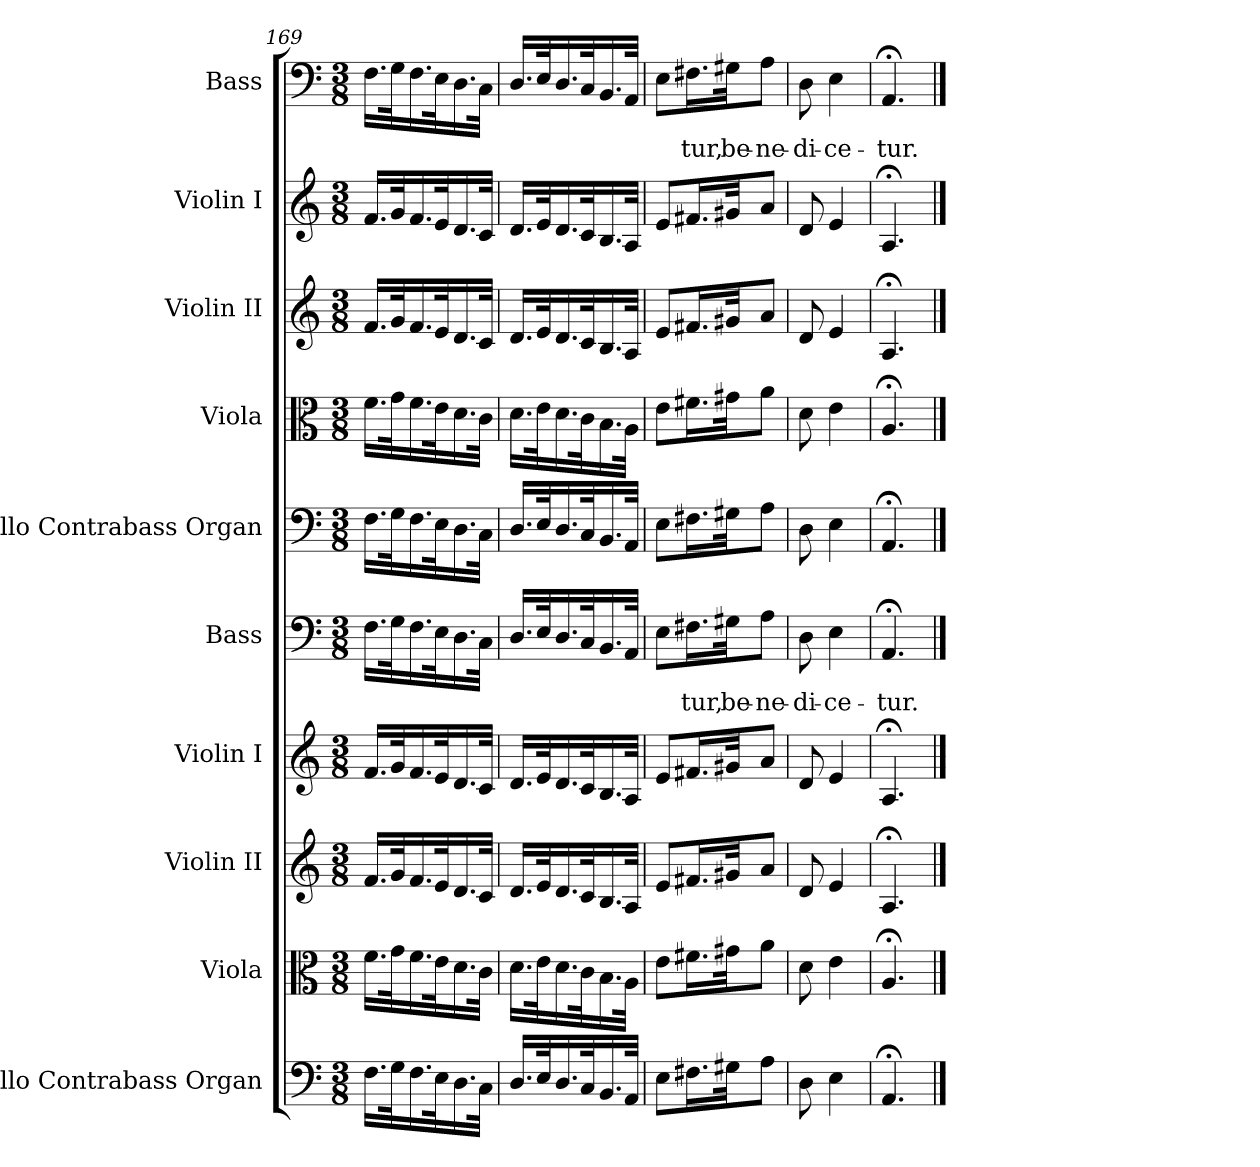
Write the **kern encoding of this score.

**kern	**kern	**kern	**kern	**kern	**text	**kern	**kern	**kern	**kern	**kern	**text
*part10	*part9	*part8	*part7	*part6	*part6	*part5	*part4	*part3	*part2	*part1	*part1
*staff10	*staff9	*staff8	*staff7	*staff6	*staff6	*staff5	*staff4	*staff3	*staff2	*staff1	*staff1
*I"Cello Contrabass Organ	*I"Viola	*I"Violin II	*I"Violin I	*I"Bass	*	*I"Cello Contrabass Organ	*I"Viola	*I"Violin II	*I"Violin I	*I"Bass	*
*	*I'Vla.	*I'Vln. II	*I'Vln. I	*I'B	*	*	*I'Vla.	*I'Vln. II	*I'Vln. I	*I'B	*
*clefF4	*clefC3	*clefG2	*clefG2	*clefF4	*	*clefF4	*clefC3	*clefG2	*clefG2	*clefF4	*
*k[]	*k[]	*k[]	*k[]	*k[]	*	*k[]	*k[]	*k[]	*k[]	*k[]	*
*C:	*C:	*C:	*C:	*C:	*	*C:	*C:	*C:	*C:	*C:	*
*M3/8	*M3/8	*M3/8	*M3/8	*M3/8	*	*M3/8	*M3/8	*M3/8	*M3/8	*M3/8	*
=169	=169	=169	=169	=169	=169	=169	=169	=169	=169	=169	=169
16.F\LL	16.f\LL	16.f/LL	16.f/LL	16.F\LL	.	16.F\LL	16.f\LL	16.f/LL	16.f/LL	16.F\LL	.
32G\k	32g\k	32g/k	32g/k	32G\k	.	32G\k	32g\k	32g/k	32g/k	32G\k	.
16.F\	16.f\	16.f/	16.f/	16.F\	.	16.F\	16.f\	16.f/	16.f/	16.F\	.
32E\k	32e\k	32e/k	32e/k	32E\k	.	32E\k	32e\k	32e/k	32e/k	32E\k	.
16.D\	16.d\	16.d/	16.d/	16.D\	.	16.D\	16.d\	16.d/	16.d/	16.D\	.
32C\JJk	32c\JJk	32c/JJk	32c/JJk	32C\JJk	.	32C\JJk	32c\JJk	32c/JJk	32c/JJk	32C\JJk	.
=170	=170	=170	=170	=170	=170	=170	=170	=170	=170	=170	=170
16.D/LL	16.d\LL	16.d/LL	16.d/LL	16.D/LL	.	16.D/LL	16.d\LL	16.d/LL	16.d/LL	16.D/LL	.
32E/k	32e\k	32e/k	32e/k	32E/k	.	32E/k	32e\k	32e/k	32e/k	32E/k	.
16.D/	16.d\	16.d/	16.d/	16.D/	.	16.D/	16.d\	16.d/	16.d/	16.D/	.
32C/k	32c\k	32c/k	32c/k	32C/k	.	32C/k	32c\k	32c/k	32c/k	32C/k	.
16.BB/	16.B\	16.B/	16.B/	16.BB/	.	16.BB/	16.B\	16.B/	16.B/	16.BB/	.
32AA/JJk	32A\JJk	32A/JJk	32A/JJk	32AA/JJk	.	32AA/JJk	32A\JJk	32A/JJk	32A/JJk	32AA/JJk	.
=171	=171	=171	=171	=171	=171	=171	=171	=171	=171	=171	=171
8E\L	8e\L	8e/L	8e/L	8E\L	.	8E\L	8e\L	8e/L	8e/L	8E\L	.
!	!	!	!	!	!LO:LY:b	!	!	!	!	!	!LO:LY:b
16.F#X\L	16.f#X\L	16.f#X/L	16.f#X/L	16.F#X\L	-tur,	16.F#X\L	16.f#X\L	16.f#X/L	16.f#X/L	16.F#X\L	-tur,
!	!	!	!	!	!LO:LY:b	!	!	!	!	!	!LO:LY:b
32G#X\Jk	32g#X\Jk	32g#X/Jk	32g#X/Jk	32G#X\Jk	be-	32G#X\Jk	32g#X\Jk	32g#X/Jk	32g#X/Jk	32G#X\Jk	be-
!	!	!	!	!	!LO:LY:b	!	!	!	!	!	!LO:LY:b
8A\J	8a\J	8a/J	8a/J	8A\J	-ne-	8A\J	8a\J	8a/J	8a/J	8A\J	-ne-
=172	=172	=172	=172	=172	=172	=172	=172	=172	=172	=172	=172
!	!	!	!	!	!LO:LY:b	!	!	!	!	!	!LO:LY:b
8D\	8d\	8d/	8d/	8D\	-di-	8D\	8d\	8d/	8d/	8D\	-di-
!	!	!	!	!	!LO:LY:b	!	!	!	!	!	!LO:LY:b
4E\	4e\	4e/	4e/	4E\	-ce-	4E\	4e\	4e/	4e/	4E\	-ce-
=173	=173	=173	=173	=173	=173	=173	=173	=173	=173	=173	=173
!	!	!	!	!	!LO:LY:b	!	!	!	!	!	!LO:LY:b
4.AA;</	4.A;</	4.A;</	4.A;</	4.AA;</	-tur.	4.AA;</	4.A;</	4.A;</	4.A;</	4.AA;</	-tur.
==	==	==	==	==	==	==	==	==	==	==	==
*-	*-	*-	*-	*-	*-	*-	*-	*-	*-	*-	*-
